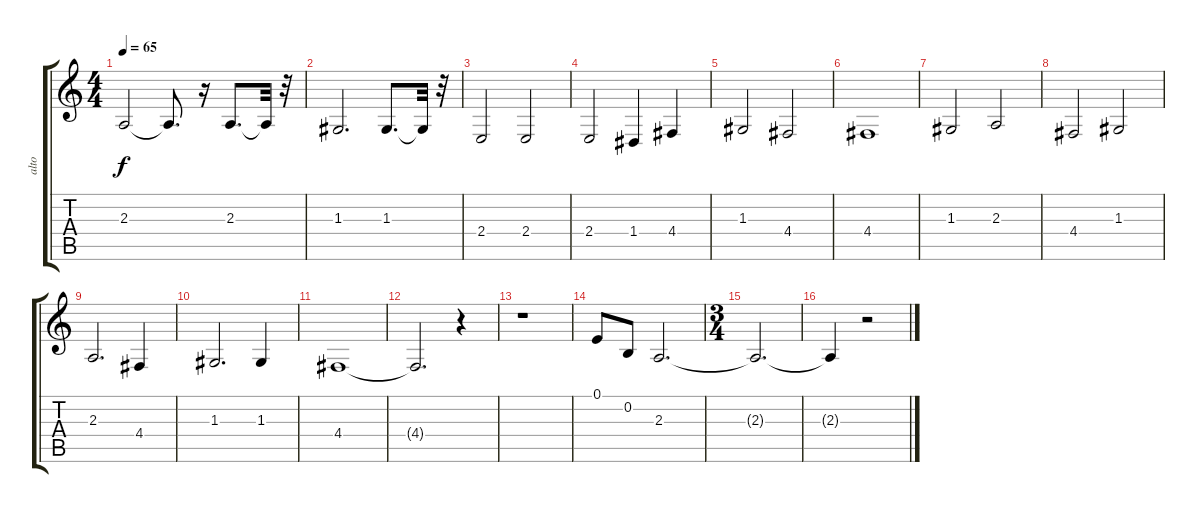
\track ("alto" "alto") {instrument stringensemble1}
\staff {score tabs}
\tuning (E4 B3 G3 D3 A2 E2) {hide}
\ts (4 4)
\tempo 65
\clef g2
\ks c
2.3.2{dy f} 2.3{t}.8{d} r.16 2.3.8{d} 2.3{t}.32 r.32 |
1.3.2{d} 1.3.8{d} 1.3{t}.32 r.32 |
2.4.2 2.4.2 |
2.4.2 1.4.4 4.4.4 |
1.3.2 4.4.2 |
4.4.1 |
1.3.2 2.3.2 |
4.4.2 1.3.2 |
2.3.2{d} 4.4.4 |
1.3.2{d} 1.3.4 |
4.4.1 |
4.4{t}.2{d} r.4 |
r.1 |
0.1.8 0.2.8 2.3.2{d} |
\ts (3 4)
2.3{t}.2{d} |
2.3{t}.4 r.2
